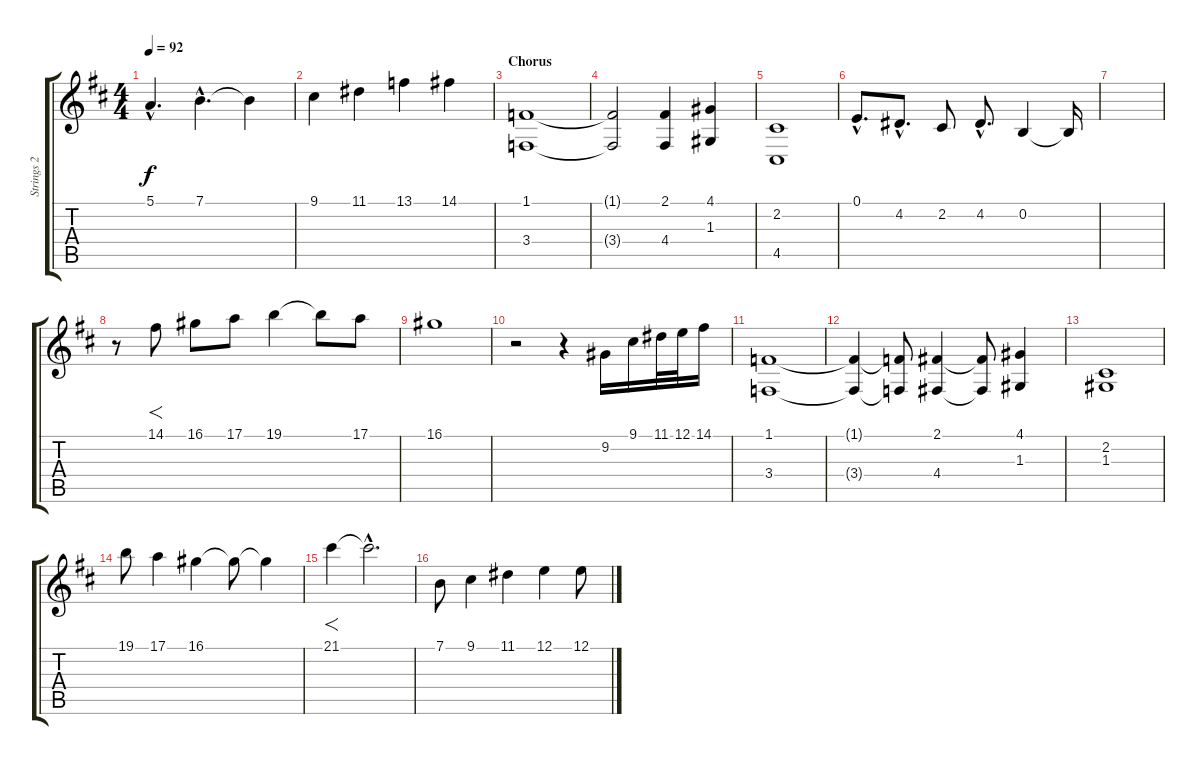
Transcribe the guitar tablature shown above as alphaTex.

\track ("Strings 2" "Strings 2") {instrument stringensemble1}
\staff {score tabs}
\tuning (E4 B3 G3 D3 A2 E2) {hide}
\ts (4 4)
\tempo 92
\clef g2
\ks d
5.1{hac}.4{d dy f} 7.1{hac}.4{d} 7.1{t}.4 |
9.1.4 11.1.4 13.1.4 14.1.4 |
\section ("" "Chorus")
(1.1 3.4).1{volume 12} |
(1.1{t} 3.4{t}).2 (2.1 4.4).4 (4.1 1.3).4 |
(2.2 4.5).1 |
0.1{hac}.8{d} 4.2{hac}.8{d} 2.2.8 4.2{hac}.8{d} 0.2.4 0.2{t}.16 |
|
r.8 14.1.8{f} 16.1.8 17.1.8 19.1.4 19.1{t}.8 17.1.8 |
16.1.1 |
r.2 r.4 9.2.16 9.1.16 11.1.32 12.1.32 14.1.16 |
(1.1 3.4).1{volume 12} |
(1.1{t} 3.4{t}).4 (1.1{t} 3.4{t}).8 (2.1 4.4).4 (2.1{t} 4.4{t}).8 (4.1 1.3).4 |
(2.2 1.3).1 |
19.1.8 17.1.4 16.1.4 16.1{t}.8 16.1{t}.4 |
21.1.4{f} 21.1{hac t}.2{d} |
7.1.8 9.1.4 11.1.4 12.1.4 12.1.8
